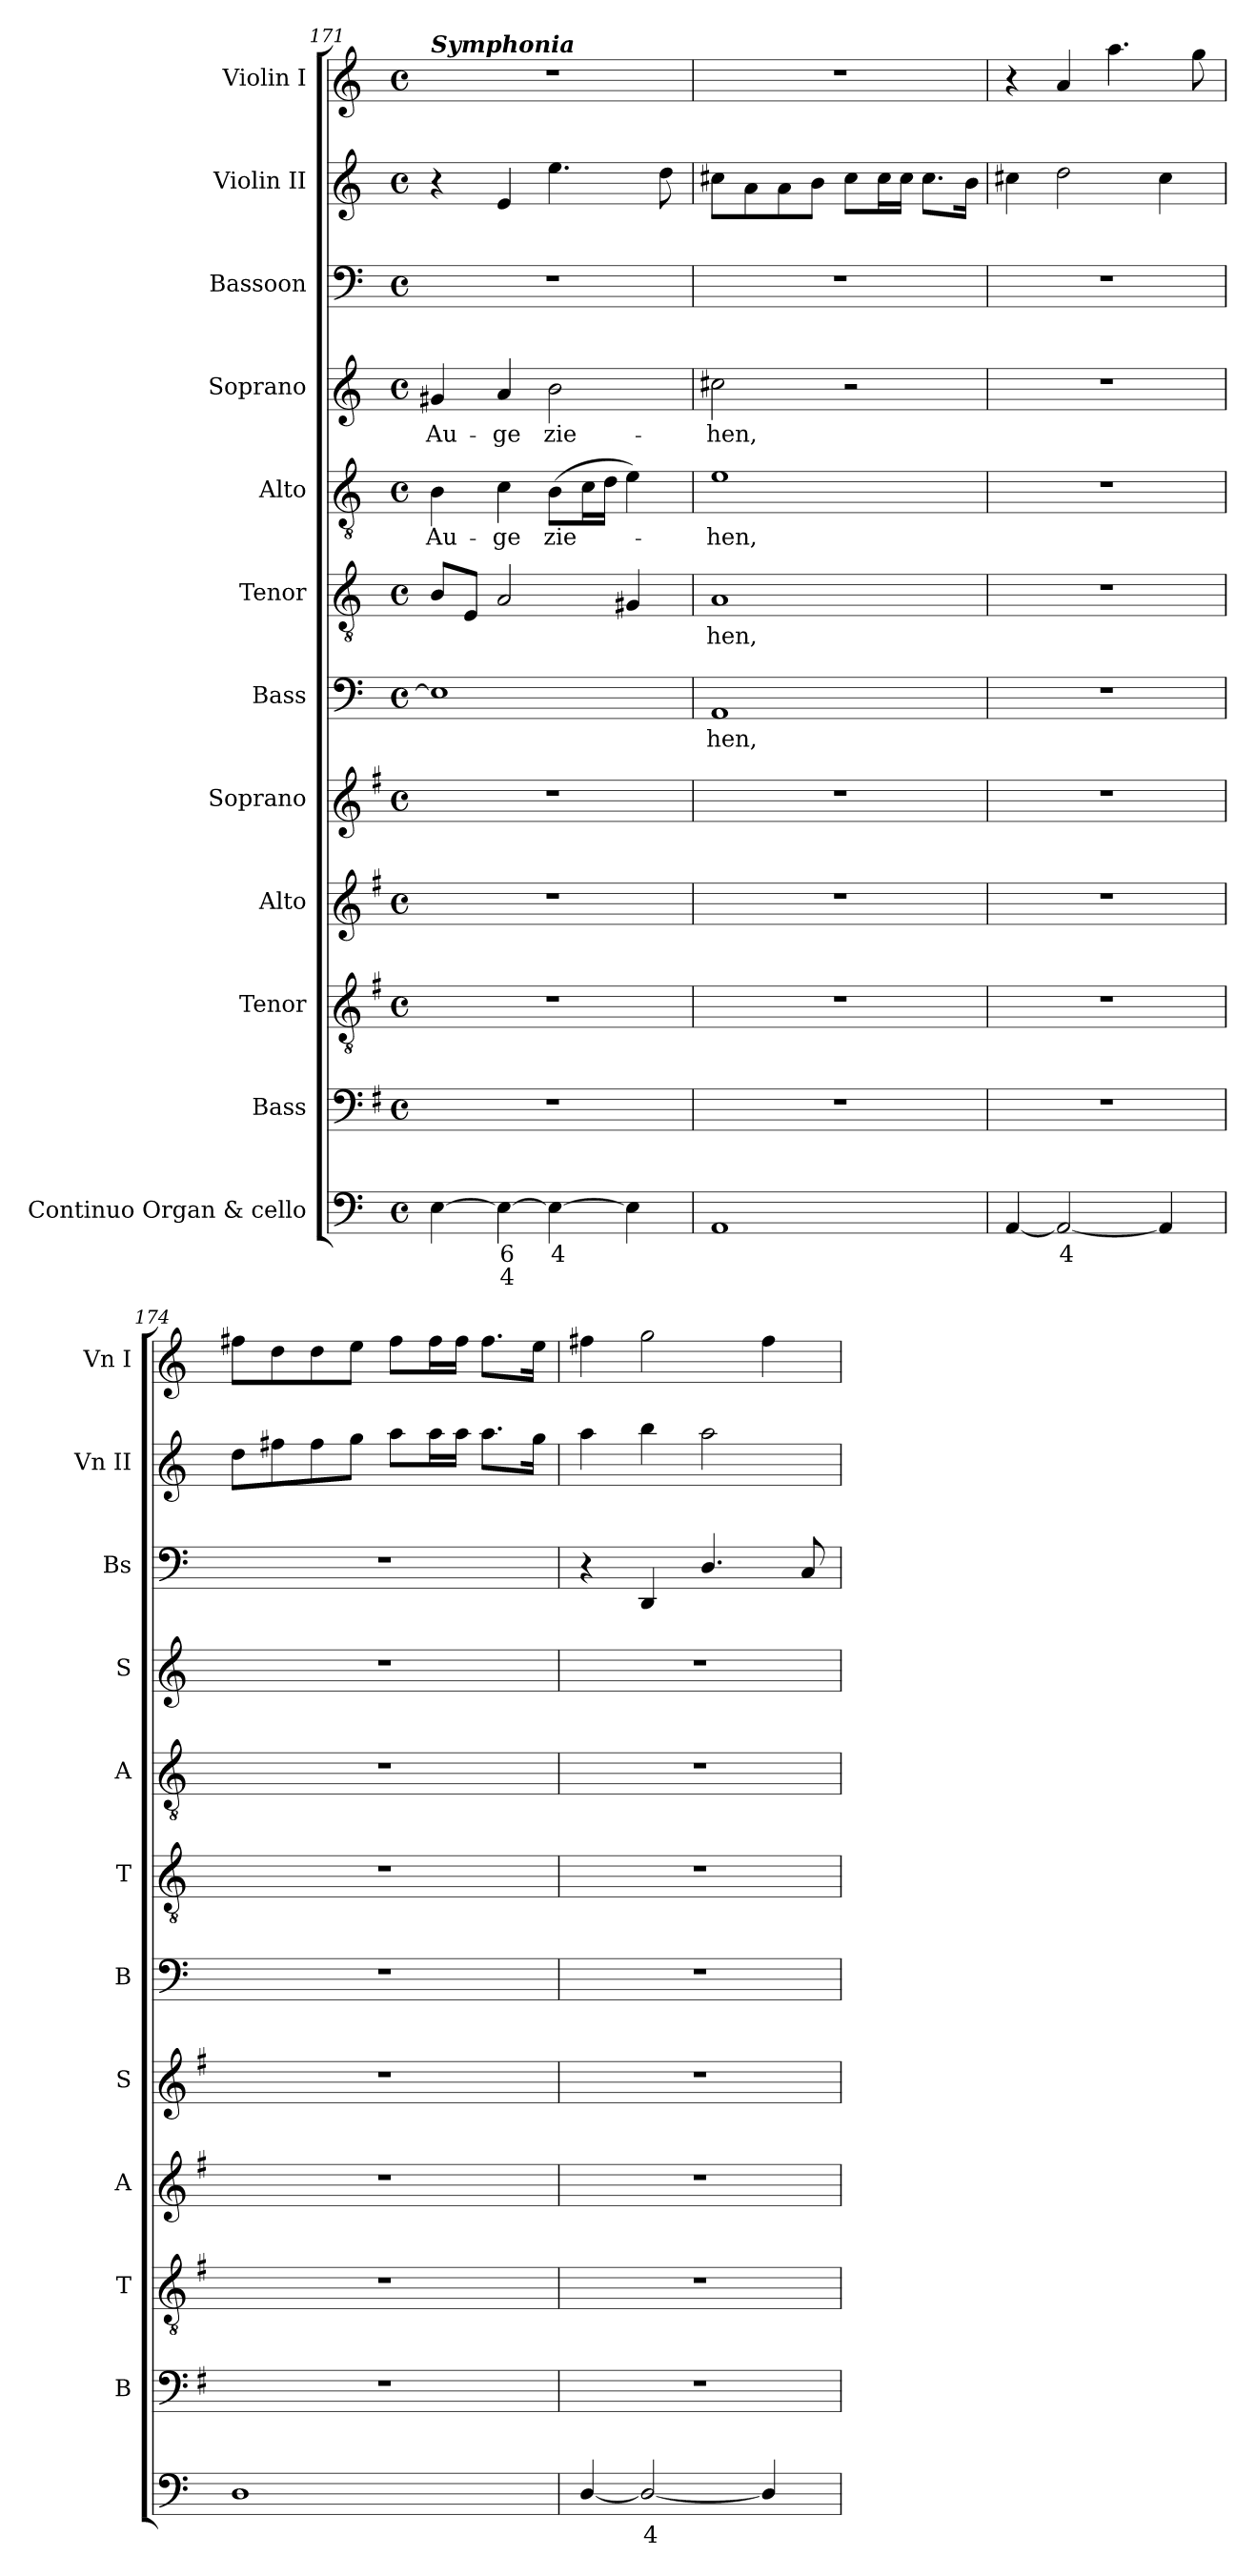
**kern	**text	**text	**kern	**kern	**kern	**kern	**kern	**text	**kern	**text	**kern	**text	**kern	**text	**kern	**kern	**kern
*part12	*part12	*part12	*part11	*part10	*part9	*part8	*part7	*part7	*part6	*part6	*part5	*part5	*part4	*part4	*part3	*part2	*part1
*staff12	*staff12	*staff12	*staff11	*staff10	*staff9	*staff8	*staff7	*staff7	*staff6	*staff6	*staff5	*staff5	*staff4	*staff4	*staff3	*staff2	*staff1
*I"Continuo Organ & cello	*	*	*I"Bass	*I"Tenor	*I"Alto	*I"Soprano	*I"Bass	*	*I"Tenor	*	*I"Alto	*	*I"Soprano	*	*I"Bassoon	*I"Violin II	*I"Violin I
*	*	*	*I'B	*I'T	*I'A	*I'S	*I'B	*	*I'T	*	*I'A	*	*I'S	*	*I'Bs	*I'Vn II	*I'Vn I
!!LO:LB:g=z
*clefF4	*	*	*clefF4	*clefGv2	*clefG2	*clefG2	*clefF4	*	*clefGv2	*	*clefGv2	*	*clefG2	*	*clefF4	*clefG2	*clefG2
*	*	*	*ITrd4c7	*ITrd4c7	*ITrd4c7	*ITrd4c7	*	*	*	*	*	*	*	*	*	*	*
*k[]	*	*	*k[]	*k[]	*k[]	*k[]	*k[]	*	*k[]	*	*k[]	*	*k[]	*	*k[]	*k[]	*k[]
*C:	*	*	*C:	*C:	*C:	*C:	*C:	*	*C:	*	*C:	*	*C:	*	*C:	*C:	*C:
*M4/4	*	*	*M4/4	*M4/4	*M4/4	*M4/4	*M4/4	*	*M4/4	*	*M4/4	*	*M4/4	*	*M4/4	*M4/4	*M4/4
*met(c)	*	*	*met(c)	*met(c)	*met(c)	*met(c)	*met(c)	*	*met(c)	*	*met(c)	*	*met(c)	*	*met(c)	*met(c)	*met(c)
=171	=171	=171	=171	=171	=171	=171	=171	=171	=171	=171	=171	=171	=171	=171	=171	=171	=171
!	!	!	!	!	!	!	!	!	!	!	!	!	!	!	!	!	!LO:TX:a:Bi:t=Symphonia
!	!	!	!	!	!	!	!	!	!	!	!	!LO:LY:b	!	!LO:LY:b	!	!	!
[4E	.	.	1r	1r	1r	1r	1E]	.	8BL	.	4B	Au-	4g#X	Au-	1r	4r	1r
.	.	.	.	.	.	.	.	.	8EJ	.	.	.	.	.	.	.	.
!	!LO:LY:b	!LO:LY:b	!	!	!	!	!	!	!	!	!	!LO:LY:b	!	!LO:LY:b	!	!	!
4E_	6	4	.	.	.	.	.	.	2A	.	4c	-ge	4a	-ge	.	4e	.
!	!LO:LY:b	!	!	!	!	!	!	!	!	!	!	!LO:LY:b	!	!LO:LY:b	!	!	!
4E_	4	.	.	.	.	.	.	.	.	.	(>8BL	zie-	2b	zie-	.	4.ee	.
.	.	.	.	.	.	.	.	.	.	.	16cL	.	.	.	.	.	.
.	.	.	.	.	.	.	.	.	.	.	16dJJ	.	.	.	.	.	.
4E]	.	.	.	.	.	.	.	.	4G#X	.	4e)	.	.	.	.	.	.
.	.	.	.	.	.	.	.	.	.	.	.	.	.	.	.	8dd	.
=172	=172	=172	=172	=172	=172	=172	=172	=172	=172	=172	=172	=172	=172	=172	=172	=172	=172
!	!	!	!	!	!	!	!	!LO:LY:b	!	!LO:LY:b	!	!LO:LY:b	!	!LO:LY:b	!	!	!
1AA	.	.	1r	1r	1r	1r	1AA	hen,	1A	hen,	1e	hen,	2cc#X	-hen,	1r	8cc#XL	1r
.	.	.	.	.	.	.	.	.	.	.	.	.	.	.	.	8a	.
.	.	.	.	.	.	.	.	.	.	.	.	.	.	.	.	8a	.
.	.	.	.	.	.	.	.	.	.	.	.	.	.	.	.	8bJ	.
.	.	.	.	.	.	.	.	.	.	.	.	.	2r	.	.	8cc#L	.
.	.	.	.	.	.	.	.	.	.	.	.	.	.	.	.	16cc#L	.
.	.	.	.	.	.	.	.	.	.	.	.	.	.	.	.	16cc#JJ	.
.	.	.	.	.	.	.	.	.	.	.	.	.	.	.	.	8.cc#L	.
.	.	.	.	.	.	.	.	.	.	.	.	.	.	.	.	16bJ	.
=173	=173	=173	=173	=173	=173	=173	=173	=173	=173	=173	=173	=173	=173	=173	=173	=173	=173
[4AA	.	.	1r	1r	1r	1r	1r	.	1r	.	1r	.	1r	.	1r	4cc#X	4r
!	!LO:LY:b	!	!	!	!	!	!	!	!	!	!	!	!	!	!	!	!
2AA_	4	.	.	.	.	.	.	.	.	.	.	.	.	.	.	2dd	4a
.	.	.	.	.	.	.	.	.	.	.	.	.	.	.	.	.	4.aa
4AA]	.	.	.	.	.	.	.	.	.	.	.	.	.	.	.	4cc#	.
.	.	.	.	.	.	.	.	.	.	.	.	.	.	.	.	.	8gg
=174	=174	=174	=174	=174	=174	=174	=174	=174	=174	=174	=174	=174	=174	=174	=174	=174	=174
1D	.	.	1r	1r	1r	1r	1r	.	1r	.	1r	.	1r	.	1r	8ddL	8ff#XL
.	.	.	.	.	.	.	.	.	.	.	.	.	.	.	.	8ff#X	8dd
.	.	.	.	.	.	.	.	.	.	.	.	.	.	.	.	8ff#	8dd
.	.	.	.	.	.	.	.	.	.	.	.	.	.	.	.	8ggJ	8eeJ
.	.	.	.	.	.	.	.	.	.	.	.	.	.	.	.	8aaL	8ff#L
.	.	.	.	.	.	.	.	.	.	.	.	.	.	.	.	16aaL	16ff#L
.	.	.	.	.	.	.	.	.	.	.	.	.	.	.	.	16aaJJ	16ff#JJ
.	.	.	.	.	.	.	.	.	.	.	.	.	.	.	.	8.aaL	8.ff#L
.	.	.	.	.	.	.	.	.	.	.	.	.	.	.	.	16ggJ	16eeJ
=175	=175	=175	=175	=175	=175	=175	=175	=175	=175	=175	=175	=175	=175	=175	=175	=175	=175
[4D/	.	.	1r	1r	1r	1r	1r	.	1r	.	1r	.	1r	.	4r	4aa	4ff#X
!	!LO:LY:b	!	!	!	!	!	!	!	!	!	!	!	!	!	!	!	!
2D/_	4	.	.	.	.	.	.	.	.	.	.	.	.	.	4DD	4bb	2gg
.	.	.	.	.	.	.	.	.	.	.	.	.	.	.	4.D/	2aa	.
4D/]	.	.	.	.	.	.	.	.	.	.	.	.	.	.	.	.	4ff#
.	.	.	.	.	.	.	.	.	.	.	.	.	.	.	8C	.	.
=	=	=	=	=	=	=	=	=	=	=	=	=	=	=	=	=	=
*-	*-	*-	*-	*-	*-	*-	*-	*-	*-	*-	*-	*-	*-	*-	*-	*-	*-
